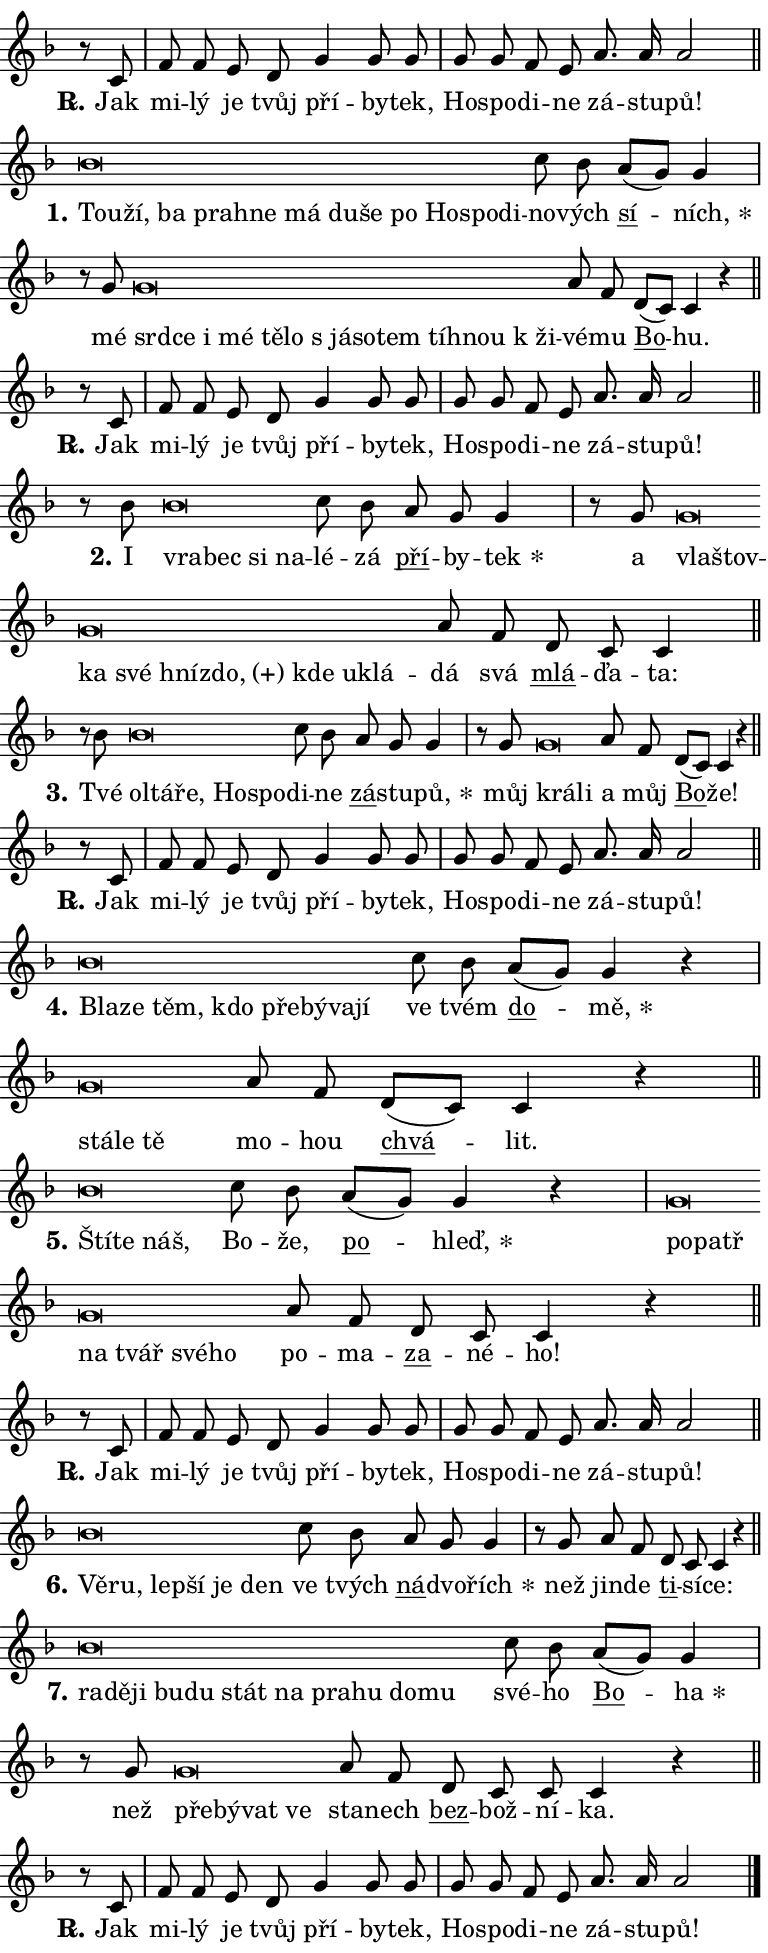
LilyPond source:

\version "2.24.0"
\header { tagline = "" }
\paper {
  indent = 0\cm
  top-margin = 0\cm
  right-margin = 0.13\cm % to fit lyric hyphens
  bottom-margin = 0\cm
  left-margin = 0\cm
  paper-width = 13\cm
  page-breaking = #ly:one-page-breaking
  system-system-spacing.basic-distance = #11
  score-system-spacing.basic-distance = #11
  ragged-last = ##f
}


%% Author: Thomas Morley
%% https://lists.gnu.org/archive/html/lilypond-user/2020-05/msg00002.html
#(define (line-position grob)
"Returns position of @var[grob} in current system:
   @code{'start}, if at first time-step
   @code{'end}, if at last time-step
   @code{'middle} otherwise
"
  (let* ((col (ly:item-get-column grob))
         (ln (ly:grob-object col 'left-neighbor))
         (rn (ly:grob-object col 'right-neighbor))
         (col-to-check-left (if (ly:grob? ln) ln col))
         (col-to-check-right (if (ly:grob? rn) rn col))
         (break-dir-left
           (and
             (ly:grob-property col-to-check-left 'non-musical #f)
             (ly:item-break-dir col-to-check-left)))
         (break-dir-right
           (and
             (ly:grob-property col-to-check-right 'non-musical #f)
             (ly:item-break-dir col-to-check-right))))
        (cond ((eqv? 1 break-dir-left) 'start)
              ((eqv? -1 break-dir-right) 'end)
              (else 'middle))))

#(define (tranparent-at-line-position vctor)
  (lambda (grob)
  "Relying on @code{line-position} select the relevant enry from @var{vctor}.
Used to determine transparency,"
    (case (line-position grob)
      ((end) (not (vector-ref vctor 0)))
      ((middle) (not (vector-ref vctor 1)))
      ((start) (not (vector-ref vctor 2))))))

noteHeadBreakVisibility =
#(define-music-function (break-visibility)(vector?)
"Makes @code{NoteHead}s transparent relying on @var{break-visibility}"
#{
  \override NoteHead.transparent =
    #(tranparent-at-line-position break-visibility)
#})

#(define delete-ledgers-for-transparent-note-heads
  (lambda (grob)
    "Reads whether a @code{NoteHead} is transparent.
If so this @code{NoteHead} is removed from @code{'note-heads} from
@var{grob}, which is supposed to be @code{LedgerLineSpanner}.
As a result ledgers are not printed for this @code{NoteHead}"
    (let* ((nhds-array (ly:grob-object grob 'note-heads))
           (nhds-list
             (if (ly:grob-array? nhds-array)
                 (ly:grob-array->list nhds-array)
                 '()))
           ;; Relies on the transparent-property being done before
           ;; Staff.LedgerLineSpanner.after-line-breaking is executed.
           ;; This is fragile ...
           (to-keep
             (remove
               (lambda (nhd)
                 (ly:grob-property nhd 'transparent #f))
               nhds-list)))
      ;; TODO find a better method to iterate over grob-arrays, similiar
      ;; to filter/remove etc for lists
      ;; For now rebuilt from scratch
      (set! (ly:grob-object grob 'note-heads)  '())
      (for-each
        (lambda (nhd)
          (ly:pointer-group-interface::add-grob grob 'note-heads nhd))
        to-keep))))

squashNotes = {
  \override NoteHead.X-extent = #'(-0.2 . 0.2)
  \override NoteHead.Y-extent = #'(-0.75 . 0)
  \override NoteHead.stencil =
    #(lambda (grob)
       (let ((pos (ly:grob-property grob 'staff-position)))
         (begin
           (if (< pos -7) (display "ERROR: Lower brevis then expected\n") (display ""))
           (if (<= pos -6) ly:text-interface::print ly:note-head::print))))
}
unSquashNotes = {
  \revert NoteHead.X-extent
  \revert NoteHead.Y-extent
  \revert NoteHead.stencil
}

hideNotes = \noteHeadBreakVisibility #begin-of-line-visible
unHideNotes = \noteHeadBreakVisibility #all-visible

% work-around for resetting accidentals
% https://lilypond.org/doc/v2.23/Documentation/notation/displaying-rhythms#unmetered-music
cadenzaMeasure = {
  \cadenzaOff
  \partial 1024 s1024
  \cadenzaOn
}

#(define-markup-command (accent layout props text) (markup?)
  "Underline accented syllable"
  (interpret-markup layout props
    #{\markup \override #'(offset . 4.3) \underline { #text }#}))

responsum = \markup \concat {
  "R" \hspace #-1.05 \path #0.1 #'((moveto 0 0.07) (lineto 0.9 0.8)) \hspace #0.05 "."
}

spaceSize = #0.6828661417322834 % exact space size for TeX Gyre Schola

\layout {
  \context {
    \Staff
    \remove "Time_signature_engraver"
    \override LedgerLineSpanner.after-line-breaking = #delete-ledgers-for-transparent-note-heads
  }
  \context {
    \Lyrics {
      \override LyricSpace.minimum-distance = \spaceSize
      \override LyricText.font-name = #"TeX Gyre Schola"
      \override LyricText.font-size = 1
      \override StanzaNumber.font-name = #"TeX Gyre Schola Bold"
      \override StanzaNumber.font-size = 1
    }
  }
  \context {
    \Score 
    \override NoteHead.text =
      #(lambda (grob) 
        (let ((pos (ly:grob-property grob 'staff-position)))
          #{\markup {
            \combine
              \halign #-0.55 \raise #(if (= pos -6) 0 0.5) \override #'(thickness . 2) \draw-line #'(3.2 . 0)
              \musicglyph "noteheads.sM1"
          }#}))
  }
}

% magnetic-lyrics.ily
%
%   written by
%     Jean Abou Samra <jean@abou-samra.fr>
%     Werner Lemberg <wl@gnu.org>
%
%   adapted by
%     Jiri Hon <jiri.hon@gmail.com>
%
% Version 2022-Apr-15

% https://www.mail-archive.com/lilypond-user@gnu.org/msg149350.html

#(define (Left_hyphen_pointer_engraver context)
   "Collect syllable-hyphen-syllable occurrences in lyrics and store
them in properties.  This engraver only looks to the left.  For
example, if the lyrics input is @code{foo -- bar}, it does the
following.

@itemize @bullet
@item
Set the @code{text} property of the @code{LyricHyphen} grob between
@q{foo} and @q{bar} to @code{foo}.

@item
Set the @code{left-hyphen} property of the @code{LyricText} grob with
text @q{foo} to the @code{LyricHyphen} grob between @q{foo} and
@q{bar}.
@end itemize

Use this auxiliary engraver in combination with the
@code{lyric-@/text::@/apply-@/magnetic-@/offset!} hook."
   (let ((hyphen #f)
         (text #f))
     (make-engraver
      (acknowledgers
       ((lyric-syllable-interface engraver grob source-engraver)
        (set! text grob)))
      (end-acknowledgers
       ((lyric-hyphen-interface engraver grob source-engraver)
        ;(when (not (grob::has-interface grob 'lyric-space-interface))
          (set! hyphen grob)));)
      ((stop-translation-timestep engraver)
       (when (and text hyphen)
         (ly:grob-set-object! text 'left-hyphen hyphen))
       (set! text #f)
       (set! hyphen #f)))))

#(define (lyric-text::apply-magnetic-offset! grob)
   "If the space between two syllables is less than the value in
property @code{LyricText@/.details@/.squash-threshold}, move the right
syllable to the left so that it gets concatenated with the left
syllable.

Use this function as a hook for
@code{LyricText@/.after-@/line-@/breaking} if the
@code{Left_@/hyphen_@/pointer_@/engraver} is active."
   (let ((hyphen (ly:grob-object grob 'left-hyphen #f)))
     (when hyphen
       (let ((left-text (ly:spanner-bound hyphen LEFT)))
         (when (grob::has-interface left-text 'lyric-syllable-interface)
           (let* ((common (ly:grob-common-refpoint grob left-text X))
                  (this-x-ext (ly:grob-extent grob common X))
                  (left-x-ext
                   (begin
                     ;; Trigger magnetism for left-text.
                     (ly:grob-property left-text 'after-line-breaking)
                     (ly:grob-extent left-text common X)))
                  ;; `delta` is the gap width between two syllables.
                  (delta (- (interval-start this-x-ext)
                            (interval-end left-x-ext)))
                  (details (ly:grob-property grob 'details))
                  (threshold (assoc-get 'squash-threshold details 0.2)))
             (when (< delta threshold)
               (let* (;; We have to manipulate the input text so that
                      ;; ligatures crossing syllable boundaries are not
                      ;; disabled.  For languages based on the Latin
                      ;; script this is essentially a beautification.
                      ;; However, for non-Western scripts it can be a
                      ;; necessity.
                      (lt (ly:grob-property left-text 'text))
                      (rt (ly:grob-property grob 'text))
                      (is-space (grob::has-interface hyphen 'lyric-space-interface))
                      (space (if is-space " " ""))
                      (extra-delta (if is-space spaceSize 0))
                      ;; Append new syllable.
                      (ltrt-space (if (and (string? lt) (string? rt))
                                (string-append lt space rt)
                                (make-concat-markup (list lt space rt))))
                      ;; Right-align `ltrt` to the right side.
                      (ltrt-space-markup (grob-interpret-markup
                               grob
                               (make-translate-markup
                                (cons (interval-length this-x-ext) 0)
                                (make-right-align-markup ltrt-space)))))
                 (begin
                   ;; Don't print `left-text`.
                   (ly:grob-set-property! left-text 'stencil #f)
                   ;; Set text and stencil (which holds all collected
                   ;; syllables so far) and shift it to the left.
                   (ly:grob-set-property! grob 'text ltrt-space)
                   (ly:grob-set-property! grob 'stencil ltrt-space-markup)
                   (ly:grob-translate-axis! grob (- (- delta extra-delta)) X))))))))))


#(define (lyric-hyphen::displace-bounds-first grob)
   ;; Make very sure this callback isn't triggered too early.
   (let ((left (ly:spanner-bound grob LEFT))
         (right (ly:spanner-bound grob RIGHT)))
     (ly:grob-property left 'after-line-breaking)
     (ly:grob-property right 'after-line-breaking)
     (ly:lyric-hyphen::print grob)))

squashThreshold = #0.4

\layout {
  \context {
    \Lyrics
    \consists #Left_hyphen_pointer_engraver
    \override LyricText.after-line-breaking =
      #lyric-text::apply-magnetic-offset!
    \override LyricHyphen.stencil = #lyric-hyphen::displace-bounds-first
    \override LyricText.details.squash-threshold = \squashThreshold
    \override LyricHyphen.minimum-distance = 0
    \override LyricHyphen.minimum-length = \squashThreshold
  }
}

squashText = \override LyricText.details.squash-threshold = 9999
unSquashText = \override LyricText.details.squash-threshold = \squashThreshold

leftText = \override LyricText.self-alignment-X = #LEFT
unLeftText = \revert LyricText.self-alignment-X

starOffset = #(lambda (grob) 
                (let ((x_offset (ly:self-alignment-interface::aligned-on-x-parent grob)))
                  (if (= x_offset 0) 0 (+ x_offset 1.2))))

star = #(define-music-function (syllable)(string?)
"Append star separator at the end of a syllable"
#{
  \once \override LyricText.X-offset = #starOffset
  \lyricmode { \markup {
    #syllable
    \override #'((font-name . "TeX Gyre Schola Bold")) \hspace #0.2 \lower #0.65 \larger "*"
  } }
#})

starAccent = #(define-music-function (syllable)(string?)
"Append star separator at the end of a syllable and make accent"
#{
  \once \override LyricText.X-offset = #starOffset
  \lyricmode { \markup {
    \accent #syllable
    \override #'((font-name . "TeX Gyre Schola Bold")) \hspace #0.2 \lower #0.65 \larger "*"
  } }
#})

breath = #(define-music-function (syllable)(string?)
"Append breathing indicator at the end of a syllable"
#{
  \lyricmode { \markup { #syllable "+" } }
#})

optionalBreath = #(define-music-function (syllable)(string?)
"Append optional breathing indicator at the end of a syllable"
#{
  \lyricmode { \markup { #syllable "(+)" } }
#})


\score {
    <<
        \new Voice = "melody" { \cadenzaOn \key f \major \relative { r8 c' \cadenzaMeasure \bar "|" f f e d \bar "" g4 g8 g \cadenzaMeasure \bar "|" g g f e \bar "" a8. a16 a2 \cadenzaMeasure \bar "||" \break } }
        \new Lyrics \lyricsto "melody" { \lyricmode { \set stanza = \responsum
Jak mi -- lý je tvůj pří -- by -- tek, Ho -- spo -- di -- ne zá -- stu -- pů! } }
    >>
    \layout {}
}

\score {
    <<
        \new Voice = "melody" { \cadenzaOn \key f \major \relative { \squashNotes bes'\breve*1/16 \hideNotes \breve*1/16 \bar "" \breve*1/16 \bar "" \breve*1/16 \bar "" \breve*1/16 \bar "" \breve*1/16 \bar "" \breve*1/16 \bar "" \breve*1/16 \bar "" \breve*1/16 \bar "" \breve*1/16 \bar "" \breve*1/16 \breve*1/16 \bar "" \unHideNotes \unSquashNotes c8 bes \bar "" a[( g)] g4 \cadenzaMeasure \bar "|" r8 g8 \squashNotes g\breve*1/16 \hideNotes \breve*1/16 \bar "" \breve*1/16 \bar "" \breve*1/16 \bar "" \breve*1/16 \bar "" \breve*1/16 \bar "" \breve*1/16 \bar "" \breve*1/16 \bar "" \breve*1/16 \bar "" \breve*1/16 \bar "" \breve*1/16 \breve*1/16 \bar "" \unHideNotes \unSquashNotes a8 f \bar "" d[( c)] c4 r \cadenzaMeasure \bar "||" \break } }
        \new Lyrics \lyricsto "melody" { \lyricmode { \set stanza = "1."
\leftText Tou -- \squashText ží, ba pra -- hne má du -- še po Ho -- spo -- di -- \unLeftText \unSquashText no -- vých \markup \accent sí -- \star ních, mé \leftText srd -- \squashText ce i mé tě -- lo "s já" -- so -- tem tíh -- nou "k ži" -- \unLeftText \unSquashText vé -- mu \markup \accent Bo -- hu. } }
    >>
    \layout {}
}

\score {
    <<
        \new Voice = "melody" { \cadenzaOn \key f \major \relative { r8 c' \cadenzaMeasure \bar "|" f f e d \bar "" g4 g8 g \cadenzaMeasure \bar "|" g g f e \bar "" a8. a16 a2 \cadenzaMeasure \bar "||" \break } }
        \new Lyrics \lyricsto "melody" { \lyricmode { \set stanza = \responsum
Jak mi -- lý je tvůj pří -- by -- tek, Ho -- spo -- di -- ne zá -- stu -- pů! } }
    >>
    \layout {}
}

\score {
    <<
        \new Voice = "melody" { \cadenzaOn \key f \major \relative { r8 bes'8 \squashNotes bes\breve*1/16 \hideNotes \breve*1/16 \bar "" \breve*1/16 \breve*1/16 \bar "" \unHideNotes \unSquashNotes c8 bes \bar "" a g g4 \cadenzaMeasure \bar "|" r8 g8 \squashNotes g\breve*1/16 \hideNotes \breve*1/16 \bar "" \breve*1/16 \bar "" \breve*1/16 \bar "" \breve*1/16 \bar "" \breve*1/16 \bar "" \breve*1/16 \bar "" \breve*1/16 \breve*1/16 \bar "" \unHideNotes \unSquashNotes a8 f \bar "" d c c4 \cadenzaMeasure \bar "||" \break } }
        \new Lyrics \lyricsto "melody" { \lyricmode { \set stanza = "2."
I \leftText vra -- \squashText bec si na -- \unLeftText \unSquashText lé -- zá \markup \accent pří -- by -- \star tek a \leftText vla -- \squashText štov -- ka své hníz -- \optionalBreath do, kde u -- klá -- \unLeftText \unSquashText dá svá \markup \accent mlá -- ďa -- ta: } }
    >>
    \layout {}
}

\score {
    <<
        \new Voice = "melody" { \cadenzaOn \key f \major \relative { r8 bes'8 \squashNotes bes\breve*1/16 \hideNotes \breve*1/16 \bar "" \breve*1/16 \bar "" \breve*1/16 \breve*1/16 \bar "" \unHideNotes \unSquashNotes c8 bes \bar "" a g g4 \cadenzaMeasure \bar "|" r8 g8 \squashNotes g\breve*1/16 \hideNotes \breve*1/16 \bar "" \unHideNotes \unSquashNotes a8 f \bar "" d[( c)] c4 r \cadenzaMeasure \bar "||" \break } }
        \new Lyrics \lyricsto "melody" { \lyricmode { \set stanza = "3."
Tvé \leftText ol -- \squashText tá -- ře, Ho -- spo -- \unLeftText \unSquashText di -- ne \markup \accent zá -- stu -- \star pů, můj \leftText krá -- \squashText li \unLeftText \unSquashText a můj \markup \accent Bo -- že! } }
    >>
    \layout {}
}

\score {
    <<
        \new Voice = "melody" { \cadenzaOn \key f \major \relative { r8 c' \cadenzaMeasure \bar "|" f f e d \bar "" g4 g8 g \cadenzaMeasure \bar "|" g g f e \bar "" a8. a16 a2 \cadenzaMeasure \bar "||" \break } }
        \new Lyrics \lyricsto "melody" { \lyricmode { \set stanza = \responsum
Jak mi -- lý je tvůj pří -- by -- tek, Ho -- spo -- di -- ne zá -- stu -- pů! } }
    >>
    \layout {}
}

\score {
    <<
        \new Voice = "melody" { \cadenzaOn \key f \major \relative { \squashNotes bes'\breve*1/16 \hideNotes \breve*1/16 \bar "" \breve*1/16 \bar "" \breve*1/16 \bar "" \breve*1/16 \bar "" \breve*1/16 \bar "" \breve*1/16 \breve*1/16 \bar "" \unHideNotes \unSquashNotes c8 bes \bar "" a[( g)] g4 r \cadenzaMeasure \bar "|" \squashNotes g\breve*1/16 \hideNotes \breve*1/16 \breve*1/16 \bar "" \unHideNotes \unSquashNotes a8 f \bar "" d[( c)] c4 r \cadenzaMeasure \bar "||" \break } }
        \new Lyrics \lyricsto "melody" { \lyricmode { \set stanza = "4."
\leftText Bla -- \squashText ze těm, kdo pře -- bý -- va -- jí \unLeftText \unSquashText ve tvém \markup \accent do -- \star mě, \leftText stá -- \squashText le tě \unLeftText \unSquashText mo -- hou \markup \accent chvá -- lit. } }
    >>
    \layout {}
}

\score {
    <<
        \new Voice = "melody" { \cadenzaOn \key f \major \relative { \squashNotes bes'\breve*1/16 \hideNotes \breve*1/16 \breve*1/16 \bar "" \unHideNotes \unSquashNotes c8 bes \bar "" a[( g)] g4 r \cadenzaMeasure \bar "|" \squashNotes g\breve*1/16 \hideNotes \breve*1/16 \bar "" \breve*1/16 \bar "" \breve*1/16 \bar "" \breve*1/16 \breve*1/16 \bar "" \unHideNotes \unSquashNotes a8 f \bar "" d c c4 r \cadenzaMeasure \bar "||" \break } }
        \new Lyrics \lyricsto "melody" { \lyricmode { \set stanza = "5."
\leftText Ští -- \squashText te náš, \unLeftText \unSquashText Bo -- že, \markup \accent po -- \star hleď, \leftText po -- \squashText patř na tvář své -- ho \unLeftText \unSquashText po -- ma -- \markup \accent za -- né -- ho! } }
    >>
    \layout {}
}

\score {
    <<
        \new Voice = "melody" { \cadenzaOn \key f \major \relative { r8 c' \cadenzaMeasure \bar "|" f f e d \bar "" g4 g8 g \cadenzaMeasure \bar "|" g g f e \bar "" a8. a16 a2 \cadenzaMeasure \bar "||" \break } }
        \new Lyrics \lyricsto "melody" { \lyricmode { \set stanza = \responsum
Jak mi -- lý je tvůj pří -- by -- tek, Ho -- spo -- di -- ne zá -- stu -- pů! } }
    >>
    \layout {}
}

\score {
    <<
        \new Voice = "melody" { \cadenzaOn \key f \major \relative { \squashNotes bes'\breve*1/16 \hideNotes \breve*1/16 \bar "" \breve*1/16 \bar "" \breve*1/16 \bar "" \breve*1/16 \breve*1/16 \bar "" \unHideNotes \unSquashNotes c8 bes \bar "" a g g4 \cadenzaMeasure \bar "|" r8 g8 a8 f \bar "" d c c4 r \cadenzaMeasure \bar "||" \break } }
        \new Lyrics \lyricsto "melody" { \lyricmode { \set stanza = "6."
\leftText Vě -- \squashText ru, lep -- ší je den \unLeftText \unSquashText ve tvých \markup \accent ná -- dvo -- \star řích než jin -- de \markup \accent ti -- sí -- ce: } }
    >>
    \layout {}
}

\score {
    <<
        \new Voice = "melody" { \cadenzaOn \key f \major \relative { \squashNotes bes'\breve*1/16 \hideNotes \breve*1/16 \bar "" \breve*1/16 \bar "" \breve*1/16 \bar "" \breve*1/16 \bar "" \breve*1/16 \bar "" \breve*1/16 \bar "" \breve*1/16 \bar "" \breve*1/16 \bar "" \breve*1/16 \breve*1/16 \bar "" \unHideNotes \unSquashNotes c8 bes \bar "" a[( g)] g4 \cadenzaMeasure \bar "|" r8 g8 \squashNotes g\breve*1/16 \hideNotes \breve*1/16 \bar "" \breve*1/16 \breve*1/16 \bar "" \unHideNotes \unSquashNotes a8 f \bar "" d c c c4 r \cadenzaMeasure \bar "||" \break } }
        \new Lyrics \lyricsto "melody" { \lyricmode { \set stanza = "7."
\leftText ra -- \squashText dě -- ji bu -- du stát na pra -- hu do -- mu \unLeftText \unSquashText své -- ho \markup \accent Bo -- \star ha než \leftText pře -- \squashText bý -- vat ve \unLeftText \unSquashText sta -- nech \markup \accent bez -- bož -- ní -- ka. } }
    >>
    \layout {}
}

\score {
    <<
        \new Voice = "melody" { \cadenzaOn \key f \major \relative { r8 c' \cadenzaMeasure \bar "|" f f e d \bar "" g4 g8 g \cadenzaMeasure \bar "|" g g f e \bar "" a8. a16 a2 \cadenzaMeasure \bar "||" \break } \bar "|." }
        \new Lyrics \lyricsto "melody" { \lyricmode { \set stanza = \responsum
Jak mi -- lý je tvůj pří -- by -- tek, Ho -- spo -- di -- ne zá -- stu -- pů! } }
    >>
    \layout {}
}
